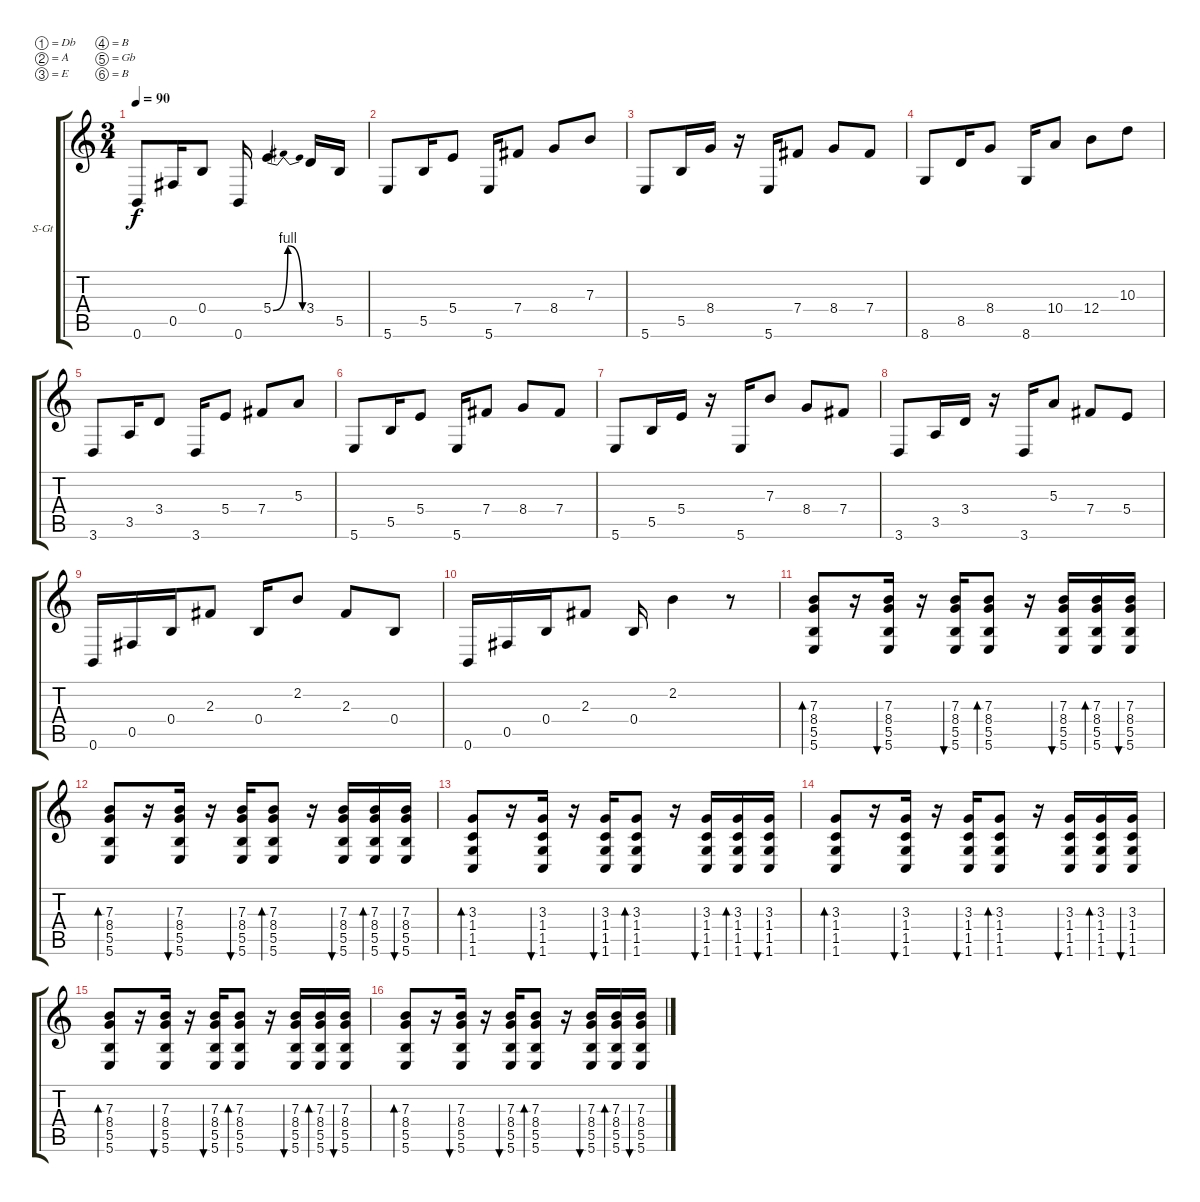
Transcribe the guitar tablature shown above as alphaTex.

\bracketExtendMode groupsimilarinstruments
\firstSystemTrackNameOrientation horizontal
\otherSystemsTrackNameOrientation horizontal
\track ("Ñåðæ" "S-Gt") {instrument acousticguitarsteel}
\staff {score tabs}
\tuning (Db4 A3 E3 B2 Gb2 B1)
\ts (3 4)
\tempo 90
\clef g2
\ks c
0.6.8{dy f} 0.5.16 0.4.8 0.6.16 5.4{be (bendrelease 0 0 30 4 30 4 60 0)}.4 3.4.16 5.5.16 |
5.6.8 5.5.16 5.4.8 5.6.16 7.4.8 8.4.8 7.3.8 |
5.6.8 5.5.16 8.4.16 r.16 5.6.16 7.4.8 8.4.8 7.4.8 |
8.6.8 8.5.16 8.4.8 8.6.16 10.4.8 12.4.8 10.3.8 |
3.6.8 3.5.16 3.4.8 3.6.16 5.4.8 7.4.8 5.3.8 |
5.6.8 5.5.16 5.4.8 5.6.16 7.4.8 8.4.8 7.4.8 |
5.6.8 5.5.16 5.4.16 r.16 5.6.16 7.3.8 8.4.8 7.4.8 |
3.6.8 3.5.16 3.4.16 r.16 3.6.16 5.3.8 7.4.8 5.4.8 |
0.6.16 0.5.16 0.4.16 2.3.8 0.4.16 2.2.8 2.3.8 0.4.8 |
0.6.16 0.5.16 0.4.16 2.3.8 0.4.16 2.2.4 r.8 |
(7.3 8.4 5.5 5.6).8{bd 60} r.16 (7.3 8.4 5.5 5.6).16{bu 60} r.16 (7.3 8.4 5.5 5.6).16{bu 60} (7.3 8.4 5.5 5.6).8{bd 60} r.16 (7.3 8.4 5.5 5.6).16{bu 60} (7.3 8.4 5.5 5.6).16{bd 60} (7.3 8.4 5.5 5.6).16{bu 60} |
(7.3 8.4 5.5 5.6).8{bd 60} r.16 (7.3 8.4 5.5 5.6).16{bu 60} r.16 (7.3 8.4 5.5 5.6).16{bu 60} (7.3 8.4 5.5 5.6).8{bd 60} r.16 (7.3 8.4 5.5 5.6).16{bu 60} (7.3 8.4 5.5 5.6).16{bd 60} (7.3 8.4 5.5 5.6).16{bu 60} |
(3.3 1.4 1.5 1.6).8{bd 60} r.16 (3.3 1.4 1.5 1.6).16{bu 60} r.16 (3.3 1.4 1.5 1.6).16{bu 60} (3.3 1.4 1.5 1.6).8{bd 60} r.16 (3.3 1.4 1.5 1.6).16{bu 60} (3.3 1.4 1.5 1.6).16{bd 60} (3.3 1.4 1.5 1.6).16{bu 60} |
(3.3 1.4 1.5 1.6).8{bd 60} r.16 (3.3 1.4 1.5 1.6).16{bu 60} r.16 (3.3 1.4 1.5 1.6).16{bu 60} (3.3 1.4 1.5 1.6).8{bd 60} r.16 (3.3 1.4 1.5 1.6).16{bu 60} (3.3 1.4 1.5 1.6).16{bd 60} (3.3 1.4 1.5 1.6).16{bu 60} |
(7.3 8.4 5.5 5.6).8{bd 60} r.16 (7.3 8.4 5.5 5.6).16{bu 60} r.16 (7.3 8.4 5.5 5.6).16{bu 60} (7.3 8.4 5.5 5.6).8{bd 60} r.16 (7.3 8.4 5.5 5.6).16{bu 60} (7.3 8.4 5.5 5.6).16{bd 60} (7.3 8.4 5.5 5.6).16{bu 60} |
(7.3 8.4 5.5 5.6).8{bd 60} r.16 (7.3 8.4 5.5 5.6).16{bu 60} r.16 (7.3 8.4 5.5 5.6).16{bu 60} (7.3 8.4 5.5 5.6).8{bd 60} r.16 (7.3 8.4 5.5 5.6).16{bu 60} (7.3 8.4 5.5 5.6).16{bd 60} (7.3 8.4 5.5 5.6).16{bu 60}
